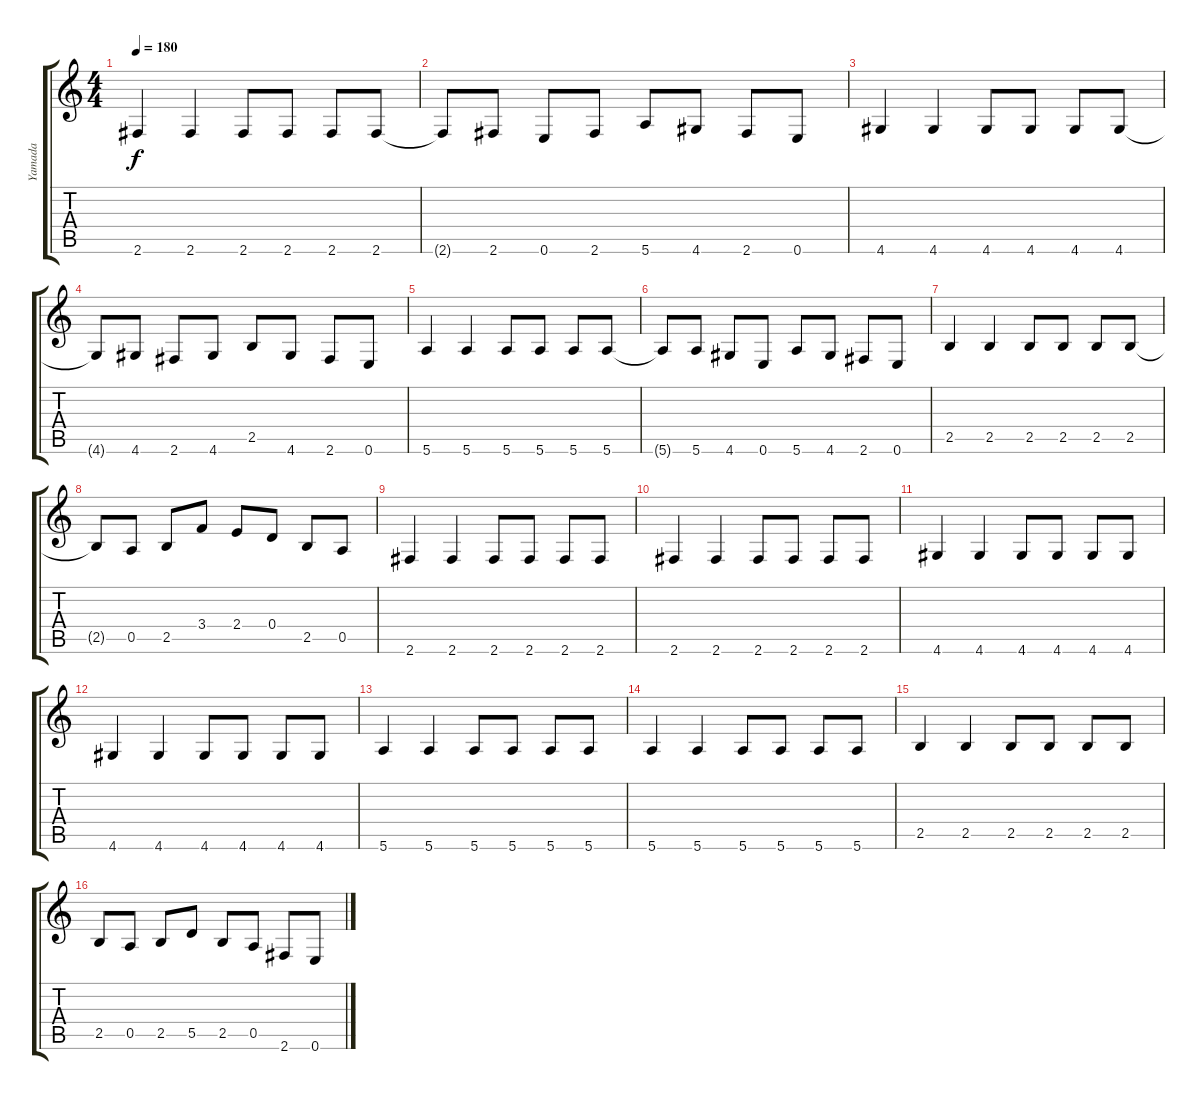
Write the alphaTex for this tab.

\track ("Yamada" "Yamada") {instrument electricbassfinger}
\staff {score tabs}
\tuning (E4 B3 G3 D3 A2 E2) {hide}
\ts (4 4)
\tempo 180
\clef g2
\ks c
2.6.4{dy f} 2.6.4 2.6.8 2.6.8 2.6.8 2.6.8 |
2.6{t}.8 2.6.8 0.6.8 2.6.8 5.6.8 4.6.8 2.6.8 0.6.8 |
4.6.4 4.6.4 4.6.8 4.6.8 4.6.8 4.6.8 |
4.6{t}.8 4.6.8 2.6.8 4.6.8 2.5.8 4.6.8 2.6.8 0.6.8 |
5.6.4 5.6.4 5.6.8 5.6.8 5.6.8 5.6.8 |
5.6{t}.8 5.6.8 4.6.8 0.6.8 5.6.8 4.6.8 2.6.8 0.6.8 |
2.5.4 2.5.4 2.5.8 2.5.8 2.5.8 2.5.8 |
2.5{t}.8 0.5.8 2.5.8 3.4.8 2.4.8 0.4.8 2.5.8 0.5.8 |
2.6.4 2.6.4 2.6.8 2.6.8 2.6.8 2.6.8 |
2.6.4 2.6.4 2.6.8 2.6.8 2.6.8 2.6.8 |
4.6.4 4.6.4 4.6.8 4.6.8 4.6.8 4.6.8 |
4.6.4 4.6.4 4.6.8 4.6.8 4.6.8 4.6.8 |
5.6.4 5.6.4 5.6.8 5.6.8 5.6.8 5.6.8 |
5.6.4 5.6.4 5.6.8 5.6.8 5.6.8 5.6.8 |
2.5.4 2.5.4 2.5.8 2.5.8 2.5.8 2.5.8 |
2.5.8 0.5.8 2.5.8 5.5.8 2.5.8 0.5.8 2.6.8 0.6.8
